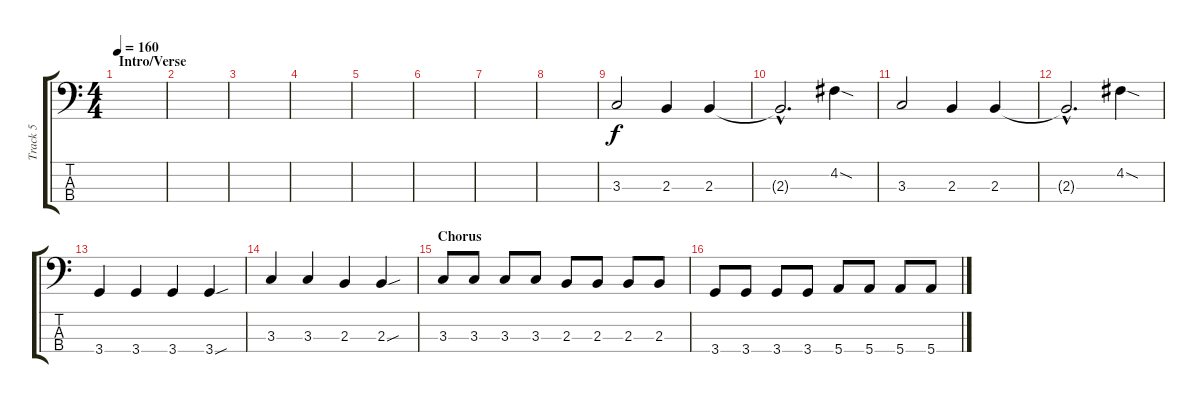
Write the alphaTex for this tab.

\track ("Track 5" "Track 5") {instrument acousticbass}
\staff {score tabs}
\tuning (G2 D2 A1 E1) {hide}
\ts (4 4)
\section ("" "Intro/Verse")
\tempo 160
\clef f4
\ks c
|
|
|
|
|
|
|
|
3.3.2 2.3.4 2.3.4 |
2.3{hac t}.2{d} 4.2{sod}.4 |
3.3.2 2.3.4 2.3.4 |
2.3{hac t}.2{d} 4.2{sod}.4 |
3.4.4 3.4.4 3.4.4 3.4{sou}.4 |
3.3.4 3.3.4 2.3.4 2.3{sou}.4 |
\section ("" "Chorus")
3.3.8{instrument electricbasspick} 3.3.8 3.3.8 3.3.8 2.3.8 2.3.8 2.3.8 2.3.8 |
3.4.8 3.4.8 3.4.8 3.4.8 5.4.8 5.4.8 5.4.8 5.4.8
